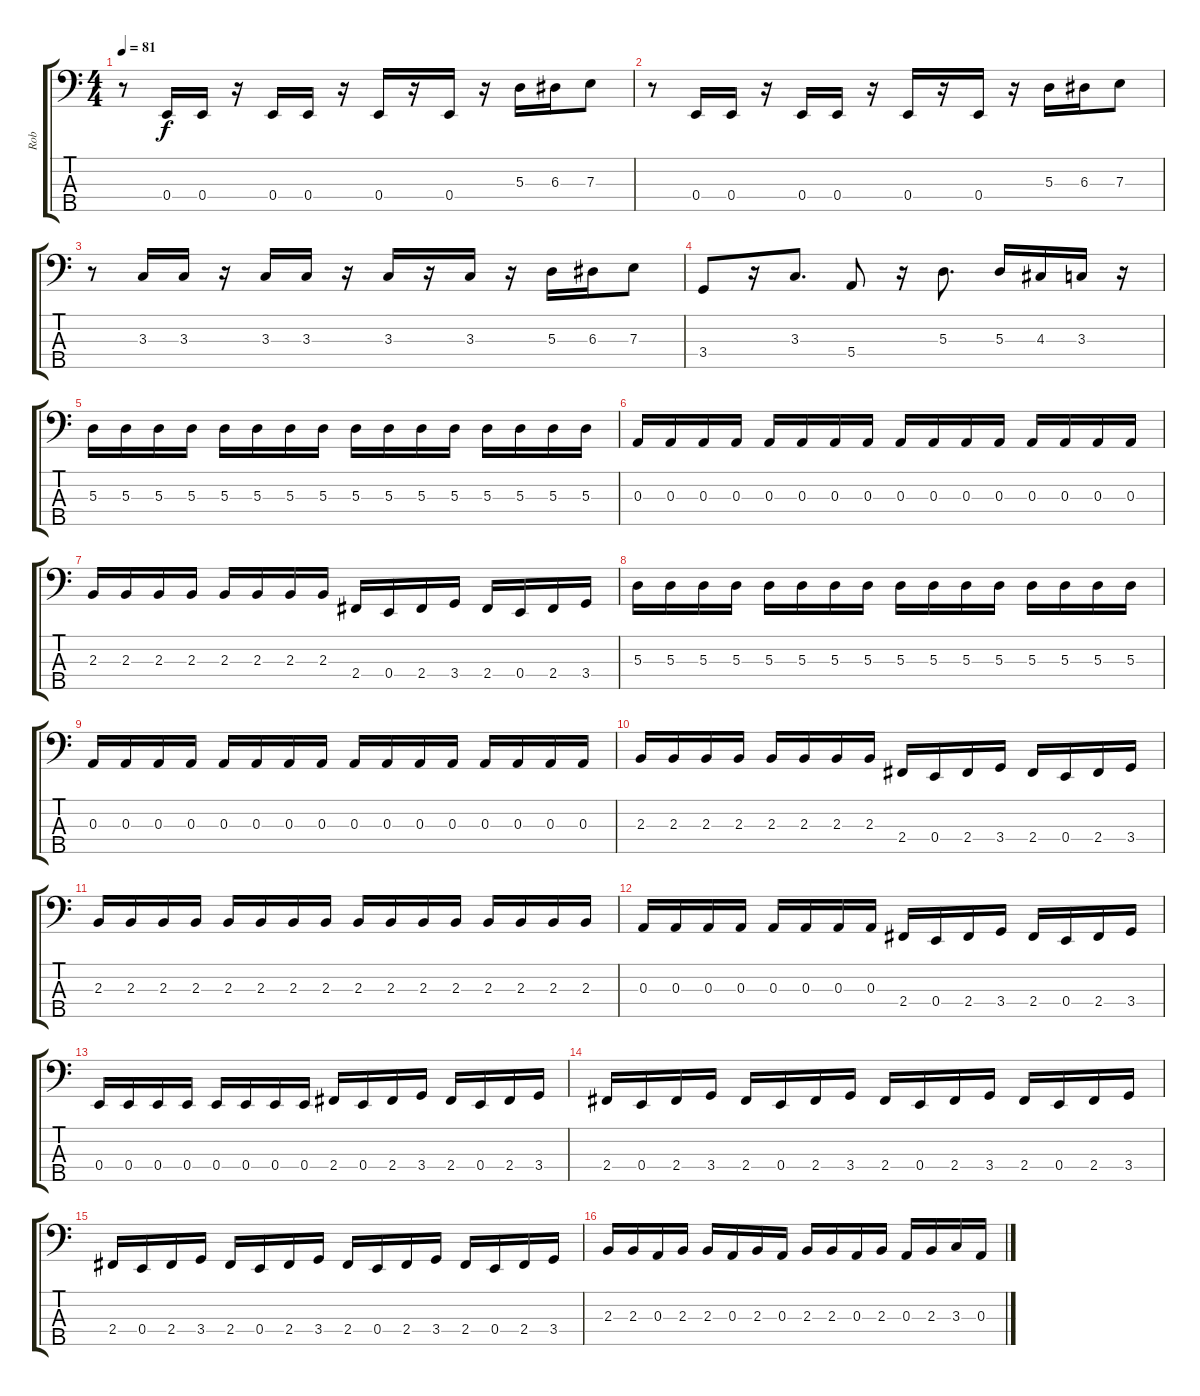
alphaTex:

\track ("Rob" "Rob") {instrument electricbassfinger}
\staff {score tabs}
\tuning (G2 D2 A1 E1 B0) {hide}
\ts (4 4)
\tempo 81
\clef f4
\ks c
r.8{dy f} 0.4.16 0.4.16 r.16 0.4.16 0.4.16 r.16 0.4.16 r.16 0.4.16 r.16 5.3.16 6.3.16 7.3.8 |
r.8 0.4.16 0.4.16 r.16 0.4.16 0.4.16 r.16 0.4.16 r.16 0.4.16 r.16 5.3.16 6.3.16 7.3.8 |
r.8 3.3.16 3.3.16 r.16 3.3.16 3.3.16 r.16 3.3.16 r.16 3.3.16 r.16 5.3.16 6.3.16 7.3.8 |
3.4.8 r.16 3.3.8{d} 5.4.8 r.16 5.3.8{d} 5.3.16 4.3.16 3.3.16 r.16 |
5.3.16 5.3.16 5.3.16 5.3.16 5.3.16 5.3.16 5.3.16 5.3.16 5.3.16 5.3.16 5.3.16 5.3.16 5.3.16 5.3.16 5.3.16 5.3.16 |
0.3.16 0.3.16 0.3.16 0.3.16 0.3.16 0.3.16 0.3.16 0.3.16 0.3.16 0.3.16 0.3.16 0.3.16 0.3.16 0.3.16 0.3.16 0.3.16 |
2.3.16 2.3.16 2.3.16 2.3.16 2.3.16 2.3.16 2.3.16 2.3.16 2.4.16 0.4.16 2.4.16 3.4.16 2.4.16 0.4.16 2.4.16 3.4.16 |
5.3.16 5.3.16 5.3.16 5.3.16 5.3.16 5.3.16 5.3.16 5.3.16 5.3.16 5.3.16 5.3.16 5.3.16 5.3.16 5.3.16 5.3.16 5.3.16 |
0.3.16 0.3.16 0.3.16 0.3.16 0.3.16 0.3.16 0.3.16 0.3.16 0.3.16 0.3.16 0.3.16 0.3.16 0.3.16 0.3.16 0.3.16 0.3.16 |
2.3.16 2.3.16 2.3.16 2.3.16 2.3.16 2.3.16 2.3.16 2.3.16 2.4.16 0.4.16 2.4.16 3.4.16 2.4.16 0.4.16 2.4.16 3.4.16 |
2.3.16 2.3.16 2.3.16 2.3.16 2.3.16 2.3.16 2.3.16 2.3.16 2.3.16 2.3.16 2.3.16 2.3.16 2.3.16 2.3.16 2.3.16 2.3.16 |
0.3.16 0.3.16 0.3.16 0.3.16 0.3.16 0.3.16 0.3.16 0.3.16 2.4.16 0.4.16 2.4.16 3.4.16 2.4.16 0.4.16 2.4.16 3.4.16 |
0.4.16 0.4.16 0.4.16 0.4.16 0.4.16 0.4.16 0.4.16 0.4.16 2.4.16 0.4.16 2.4.16 3.4.16 2.4.16 0.4.16 2.4.16 3.4.16 |
2.4.16 0.4.16 2.4.16 3.4.16 2.4.16 0.4.16 2.4.16 3.4.16 2.4.16 0.4.16 2.4.16 3.4.16 2.4.16 0.4.16 2.4.16 3.4.16 |
2.4.16 0.4.16 2.4.16 3.4.16 2.4.16 0.4.16 2.4.16 3.4.16 2.4.16 0.4.16 2.4.16 3.4.16 2.4.16 0.4.16 2.4.16 3.4.16 |
2.3.16 2.3.16 0.3.16 2.3.16 2.3.16 0.3.16 2.3.16 0.3.16 2.3.16 2.3.16 0.3.16 2.3.16 0.3.16 2.3.16 3.3.16 0.3.16
